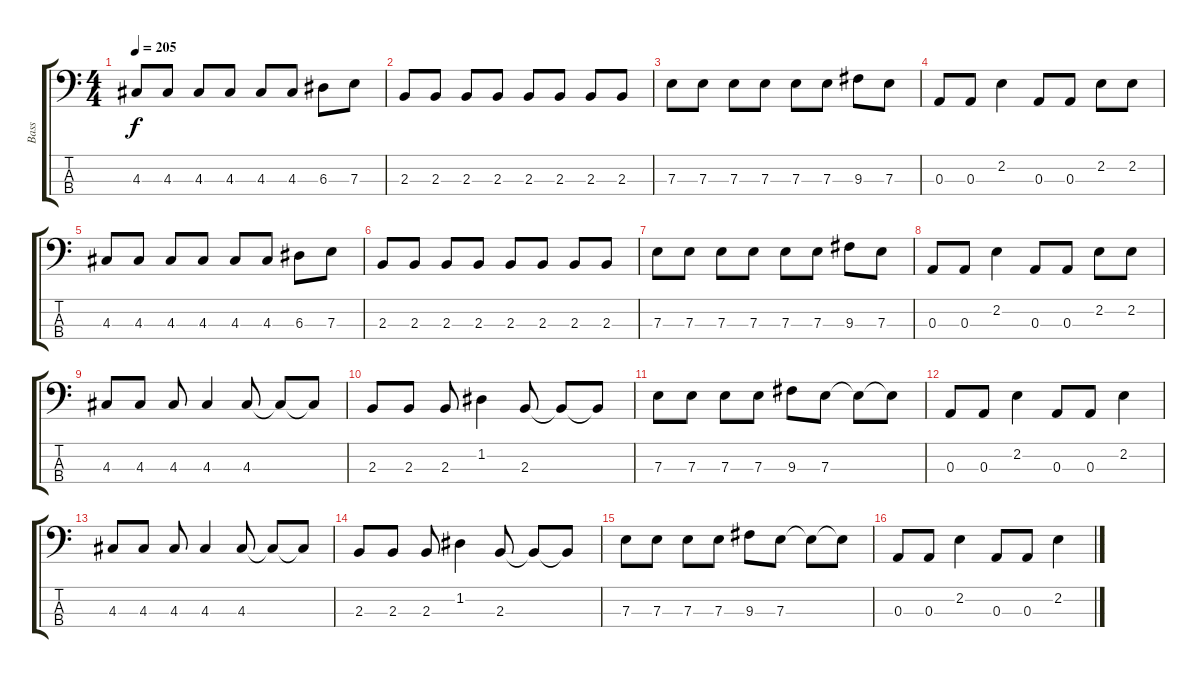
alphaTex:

\track ("Bass" "Bass") {instrument electricbassfinger}
\staff {score tabs}
\tuning (G2 D2 A1 E1) {hide}
\ts (4 4)
\tempo 205
\clef f4
\ks c
4.3.8{dy f} 4.3.8 4.3.8 4.3.8 4.3.8 4.3.8 6.3.8 7.3.8 |
2.3.8 2.3.8 2.3.8 2.3.8 2.3.8 2.3.8 2.3.8 2.3.8 |
7.3.8 7.3.8 7.3.8 7.3.8 7.3.8 7.3.8 9.3.8 7.3.8 |
0.3.8 0.3.8 2.2.4 0.3.8 0.3.8 2.2.8 2.2.8 |
4.3.8 4.3.8 4.3.8 4.3.8 4.3.8 4.3.8 6.3.8 7.3.8 |
2.3.8 2.3.8 2.3.8 2.3.8 2.3.8 2.3.8 2.3.8 2.3.8 |
7.3.8 7.3.8 7.3.8 7.3.8 7.3.8 7.3.8 9.3.8 7.3.8 |
0.3.8 0.3.8 2.2.4 0.3.8 0.3.8 2.2.8 2.2.8 |
4.3.8 4.3.8 4.3.8 4.3.4 4.3.8 4.3{t}.8 4.3{t}.8 |
2.3.8 2.3.8 2.3.8 1.2.4 2.3.8 2.3{t}.8 2.3{t}.8 |
7.3.8 7.3.8 7.3.8 7.3.8 9.3.8 7.3.8 7.3{t}.8 7.3{t}.8 |
0.3.8 0.3.8 2.2.4 0.3.8 0.3.8 2.2.4 |
4.3.8 4.3.8 4.3.8 4.3.4 4.3.8 4.3{t}.8 4.3{t}.8 |
2.3.8 2.3.8 2.3.8 1.2.4 2.3.8 2.3{t}.8 2.3{t}.8 |
7.3.8 7.3.8 7.3.8 7.3.8 9.3.8 7.3.8 7.3{t}.8 7.3{t}.8 |
0.3.8 0.3.8 2.2.4 0.3.8 0.3.8 2.2.4
